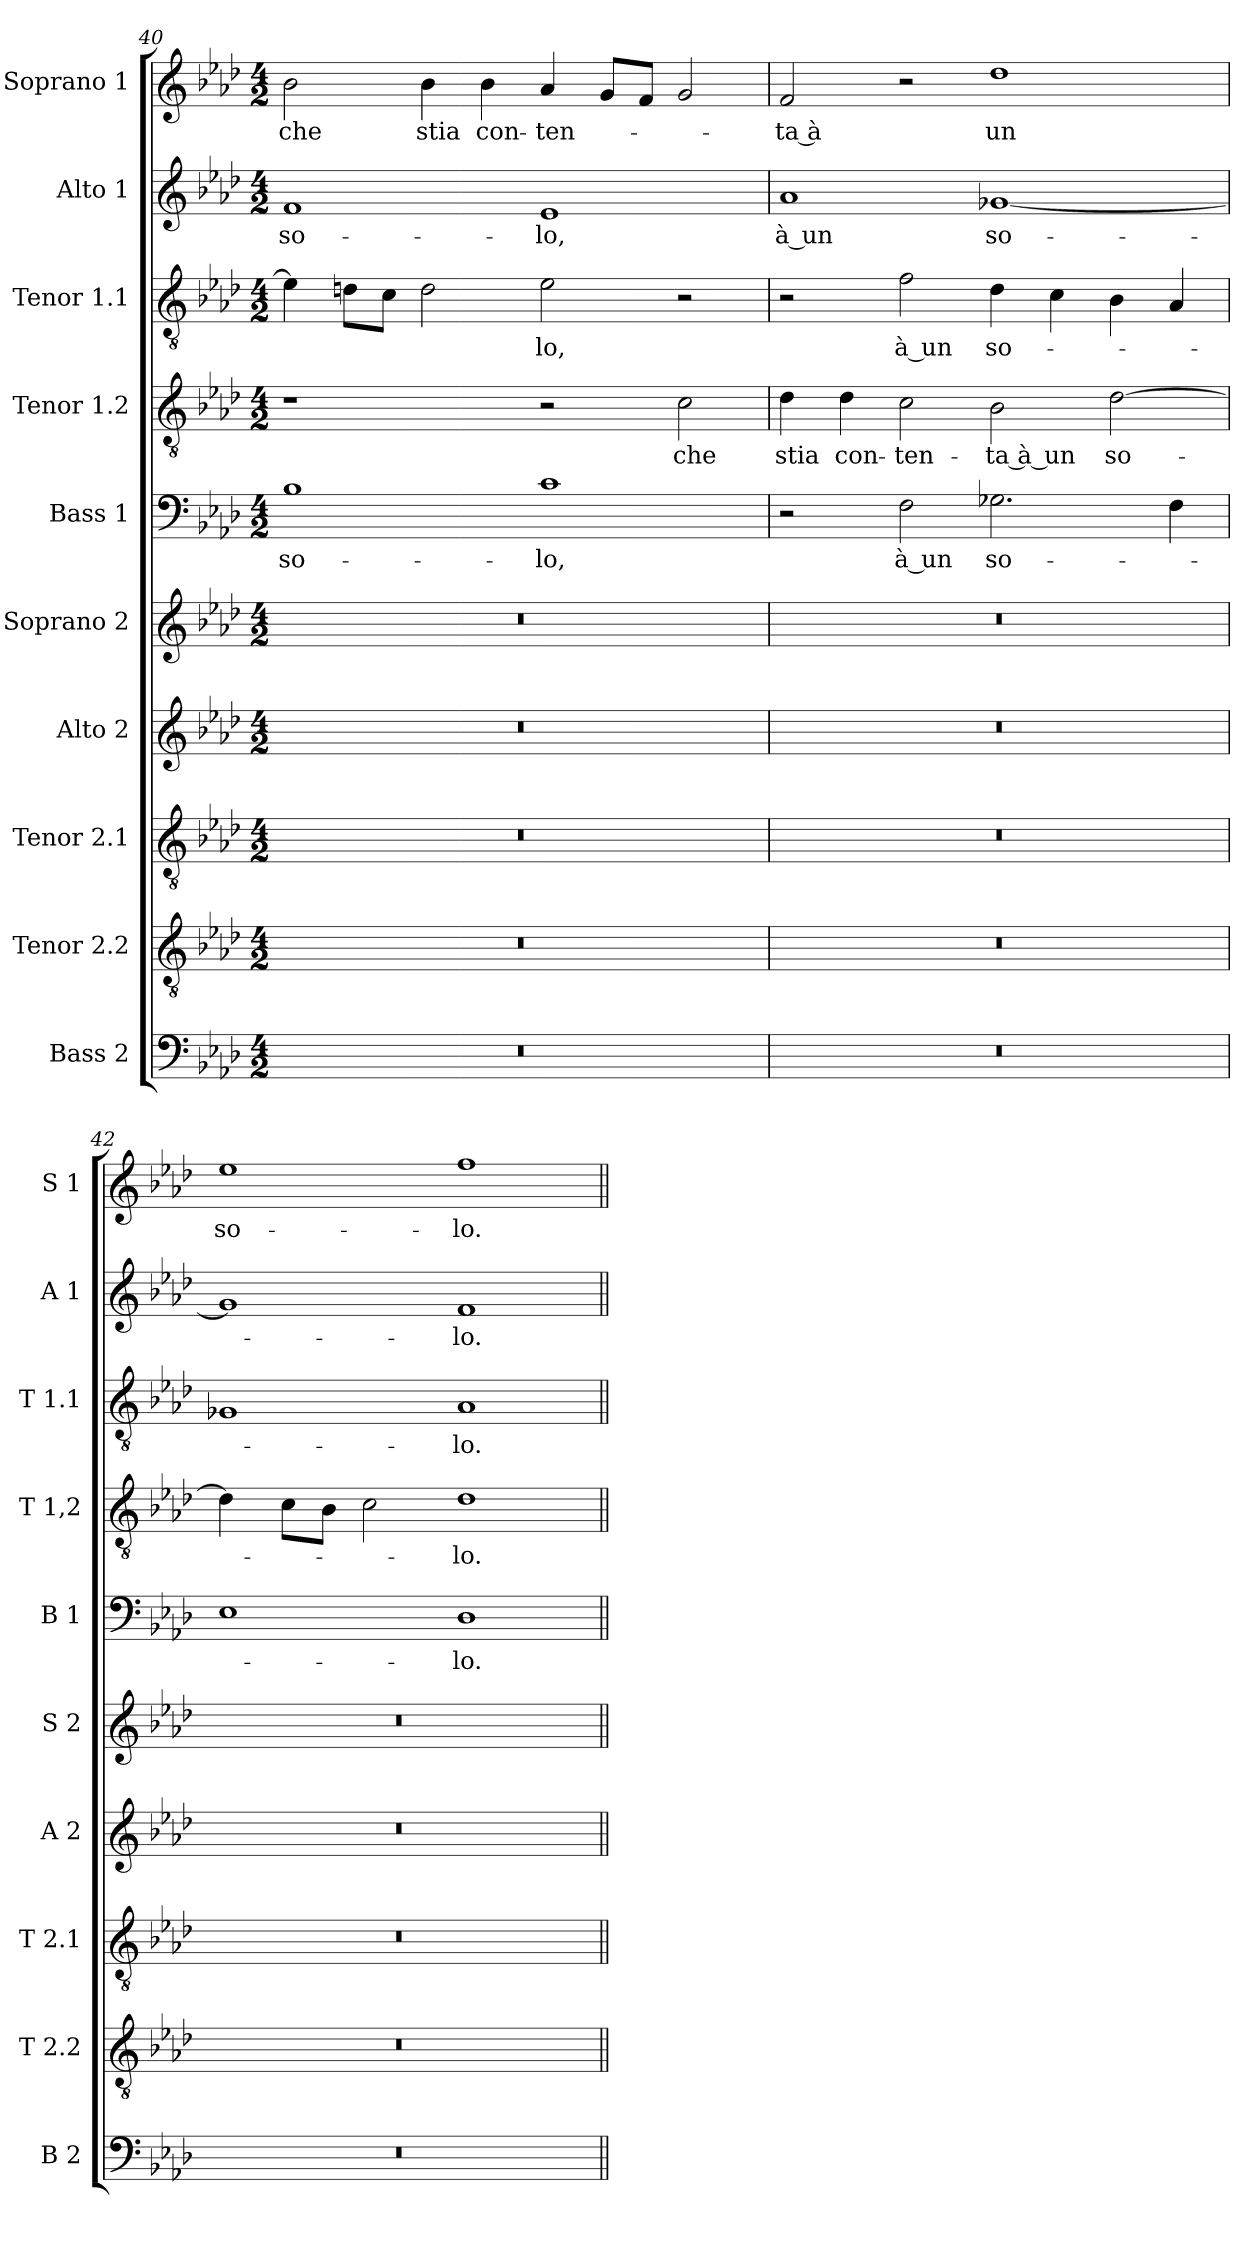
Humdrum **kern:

**kern	**kern	**kern	**kern	**kern	**kern	**text	**kern	**text	**kern	**text	**kern	**text	**kern	**text
*part10	*part9	*part8	*part7	*part6	*part5	*part5	*part4	*part4	*part3	*part3	*part2	*part2	*part1	*part1
*staff10	*staff9	*staff8	*staff7	*staff6	*staff5	*staff5	*staff4	*staff4	*staff3	*staff3	*staff2	*staff2	*staff1	*staff1
*I"Bass 2	*I"Tenor 2.2	*I"Tenor 2.1	*I"Alto 2	*I"Soprano 2	*I"Bass 1	*	*I"Tenor 1.2	*	*I"Tenor 1.1	*	*I"Alto 1	*	*I"Soprano 1	*
*I'B 2	*I'T 2.2	*I'T 2.1	*I'A 2	*I'S 2	*I'B 1	*	*I'T 1,2	*	*I'T 1.1	*	*I'A 1	*	*I'S 1	*
!!LO:LB:g=z
*clefF4	*clefGv2	*clefGv2	*clefG2	*clefG2	*clefF4	*	*clefGv2	*	*clefGv2	*	*clefG2	*	*clefG2	*
*k[b-e-a-d-]	*k[b-e-a-d-]	*k[b-e-a-d-]	*k[b-e-a-d-]	*k[b-e-a-d-]	*k[b-e-a-d-]	*	*k[b-e-a-d-]	*	*k[b-e-a-d-]	*	*k[b-e-a-d-]	*	*k[b-e-a-d-]	*
*A-:	*A-:	*A-:	*A-:	*A-:	*A-:	*	*A-:	*	*A-:	*	*A-:	*	*A-:	*
*M4/2	*M4/2	*M4/2	*M4/2	*M4/2	*M4/2	*	*M4/2	*	*M4/2	*	*M4/2	*	*M4/2	*
=40	=40	=40	=40	=40	=40	=40	=40	=40	=40	=40	=40	=40	=40	=40
!	!	!	!	!	!	!LO:LY:b	!	!	!	!	!	!LO:LY:b	!	!LO:LY:b
0r	0r	0r	0r	0r	1B-	so-	1r	.	4e-\]	.	1f	so-	2b-\	che
.	.	.	.	.	.	.	.	.	8dn\L	.	.	.	.	.
.	.	.	.	.	.	.	.	.	8c\J	.	.	.	.	.
!	!	!	!	!	!	!	!	!	!	!	!	!	!	!LO:LY:b
.	.	.	.	.	.	.	.	.	2d\	.	.	.	4b-\	stia
!	!	!	!	!	!	!	!	!	!	!	!	!	!	!LO:LY:b
.	.	.	.	.	.	.	.	.	.	.	.	.	4b-\	con-
!	!	!	!	!	!	!LO:LY:b	!	!	!	!LO:LY:b	!	!LO:LY:b	!	!LO:LY:b
.	.	.	.	.	1c	-lo,	2r	.	2e-\	-lo,	1e-	-lo,	4a-/	-ten-
.	.	.	.	.	.	.	.	.	.	.	.	.	8g/L	.
.	.	.	.	.	.	.	.	.	.	.	.	.	8f/J	.
!	!	!	!	!	!	!	!	!LO:LY:b	!	!	!	!	!	!
.	.	.	.	.	.	.	2c\	che	2r	.	.	.	2g/	.
=41	=41	=41	=41	=41	=41	=41	=41	=41	=41	=41	=41	=41	=41	=41
!	!	!	!	!	!	!	!	!LO:LY:b	!	!	!	!LO:LY:b	!	!LO:LY:b
0r	0r	0r	0r	0r	2r	.	4d-\	stia	2r	.	1a-	à un	2f/	-ta à
!	!	!	!	!	!	!	!	!LO:LY:b	!	!	!	!	!	!
.	.	.	.	.	.	.	4d-\	con-	.	.	.	.	.	.
!	!	!	!	!	!	!LO:LY:b	!	!LO:LY:b	!	!LO:LY:b	!	!	!	!
.	.	.	.	.	2F\	à un	2c\	-ten-	2f\	à un	.	.	2r	.
!	!	!	!	!	!	!LO:LY:b	!	!LO:LY:b	!	!LO:LY:b	!	!LO:LY:b	!	!LO:LY:b
.	.	.	.	.	2.G-X\	so-	2B-\	-ta à un	4d-\	so-	[1g-X	so-	1dd-	un
.	.	.	.	.	.	.	.	.	4c\	.	.	.	.	.
!	!	!	!	!	!	!	!	!LO:LY:b	!	!	!	!	!	!
.	.	.	.	.	.	.	[2d-\	so-	4B-\	.	.	.	.	.
.	.	.	.	.	4F\	.	.	.	4A-/	.	.	.	.	.
=42	=42	=42	=42	=42	=42	=42	=42	=42	=42	=42	=42	=42	=42	=42
!	!	!	!	!	!	!	!	!	!	!	!	!	!	!LO:LY:b
0r	0r	0r	0r	0r	1E-	.	4d-\]	.	1G-X	.	1g-]	.	1ee-	so-
.	.	.	.	.	.	.	8c\L	.	.	.	.	.	.	.
.	.	.	.	.	.	.	8B-\J	.	.	.	.	.	.	.
.	.	.	.	.	.	.	2c\	.	.	.	.	.	.	.
!	!	!	!	!	!	!LO:LY:b	!	!LO:LY:b	!	!LO:LY:b	!	!LO:LY:b	!	!LO:LY:b
.	.	.	.	.	1D-	-lo.	1d-	-lo.	1A-	-lo.	1f	-lo.	1ff	-lo.
=||	=||	=||	=||	=||	=||	=||	=||	=||	=||	=||	=||	=||	=||	=||
*-	*-	*-	*-	*-	*-	*-	*-	*-	*-	*-	*-	*-	*-	*-
